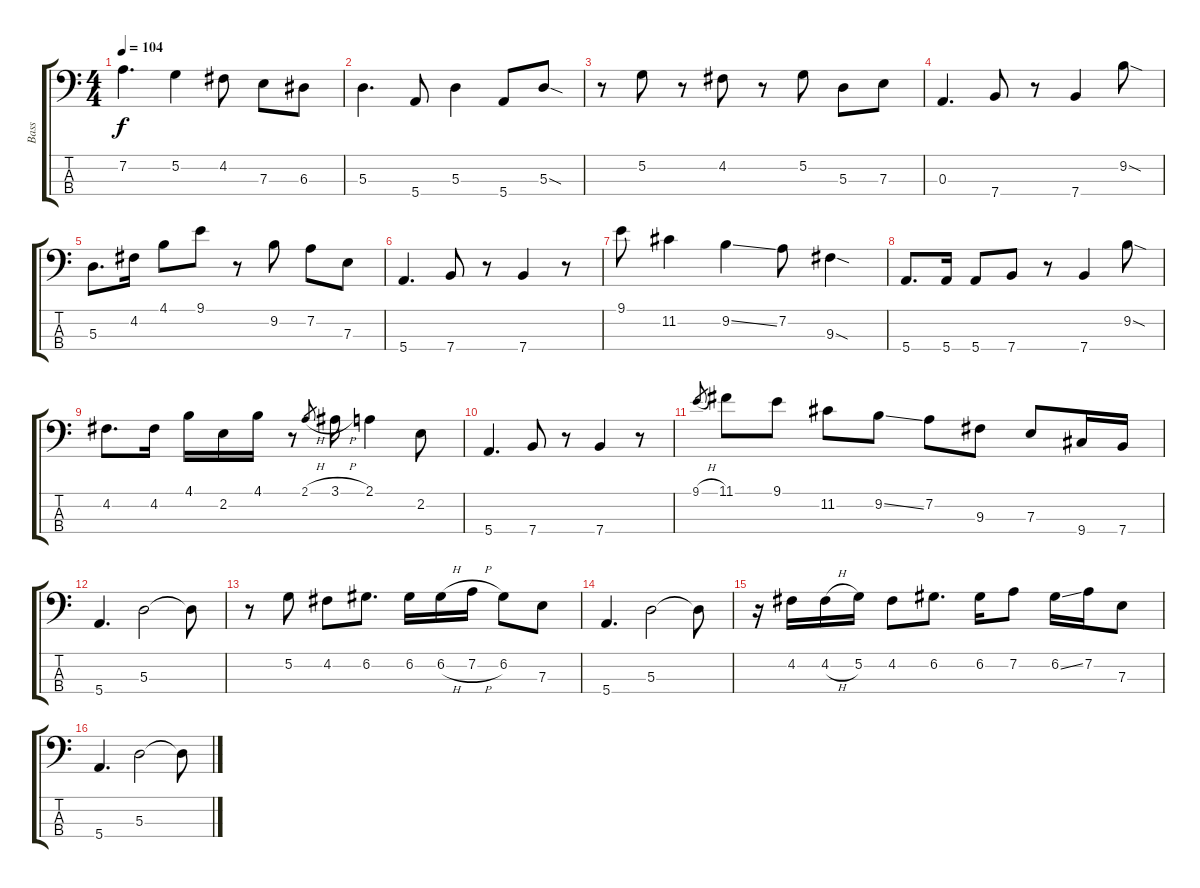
\track ("Bass" "Bass") {instrument electricbassfinger}
\staff {score tabs}
\tuning (G2 D2 A1 E1) {hide}
\ts (4 4)
\tempo 104
\clef f4
\ks c
7.2.4{d dy f} 5.2.4 4.2.8 7.3.8 6.3.8 |
5.3.4{d} 5.4.8 5.3.4 5.4.8 5.3{sod}.8 |
r.8 5.2.8 r.8 4.2.8 r.8 5.2.8 5.3.8 7.3.8 |
0.3.4{d} 7.4.8 r.8 7.4.4 9.2{sod}.8 |
5.3.8{d} 4.2.16 4.1.8 9.1.8 r.8 9.2.8 7.2.8 7.3.8 |
5.4.4{d} 7.4.8 r.8 7.4.4 r.8 |
9.1.8 11.2.4 9.2{ss}.4 7.2.8 9.3{sod}.4 |
5.4.8{d} 5.4.16 5.4.8 7.4.8 r.8 7.4.4 9.2{sod}.8 |
4.2.8{d} 4.2.16 4.1.16 2.2.16 4.1.16 r.8 2.1{h}.8{gr} 3.1{h}.16 2.1.4 2.2.8 |
5.4.4{d} 7.4.8 r.8 7.4.4 r.8 |
9.1{h}.8{gr} 11.1.8 9.1.8 11.2.8 9.2{ss}.8 7.2.8 9.3.8 7.3.8 9.4.16 7.4.16 |
5.4.4{d} 5.3.2 5.3{t}.8 |
r.8 5.2.8 4.2.8 6.2.8{d} 6.2.16 6.2{h}.16 7.2{h}.16 6.2.8 7.3.8 |
5.4.4{d} 5.3.2 5.3{t}.8 |
r.16 4.2.16 4.2{h}.16 5.2.16 4.2.8 6.2.8{d} 6.2.16 7.2.8 6.2{ss}.16 7.2.16 7.3.8 |
5.4.4{d} 5.3.2 5.3{t}.8
